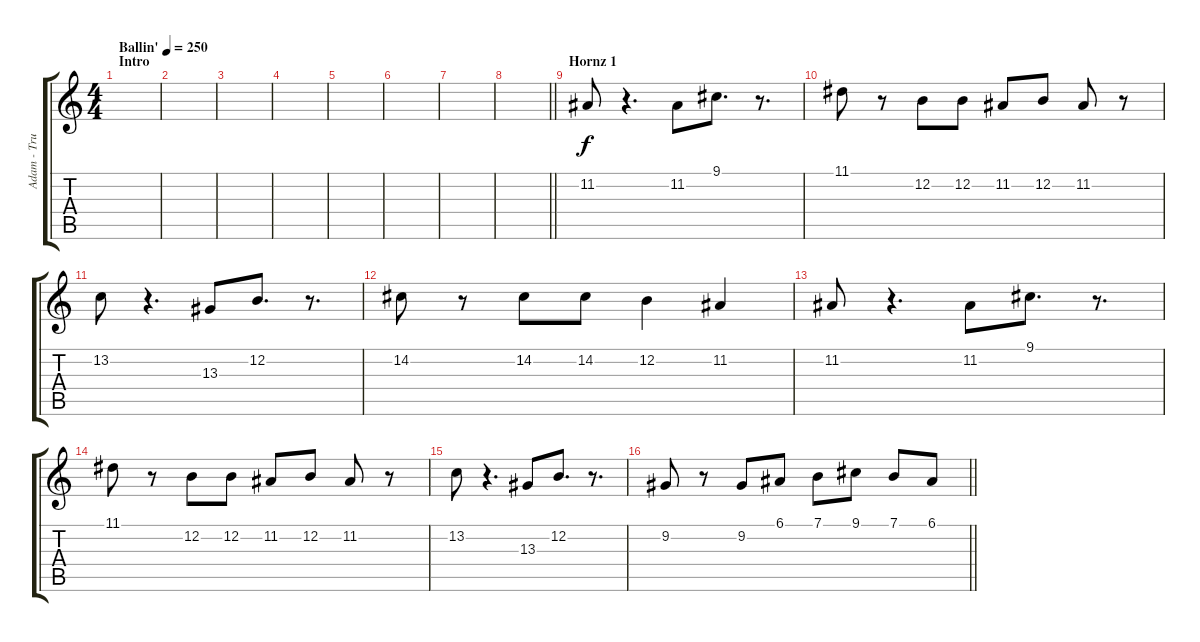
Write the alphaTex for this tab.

\track ("Adam - Trumpet" "Adam - Tru") {instrument trumpet}
\staff {score tabs}
\tuning (E4 B3 G3 D3 A2 E2) {hide}
\ts (4 4)
\section ("" "Intro")
\tempo (250 "Ballin'")
\clef g2
\ks c
|
|
|
|
|
|
|
\barLineRight lightlight
|
\section ("" "Hornz 1")
11.2.8 r.4{d} 11.2.8 9.1.8{d} r.8{d} |
11.1.8 r.8 12.2.8 12.2.8 11.2.8 12.2.8 11.2.8 r.8 |
13.2.8 r.4{d} 13.3.8 12.2.8{d} r.8{d} |
14.2.8 r.8 14.2.8 14.2.8 12.2.4 11.2.4 |
11.2.8 r.4{d} 11.2.8 9.1.8{d} r.8{d} |
11.1.8 r.8 12.2.8 12.2.8 11.2.8 12.2.8 11.2.8 r.8 |
13.2.8 r.4{d} 13.3.8 12.2.8{d} r.8{d} |
\barLineRight lightlight
9.2.8 r.8 9.2.8 6.1.8 7.1.8 9.1.8 7.1.8 6.1.8
